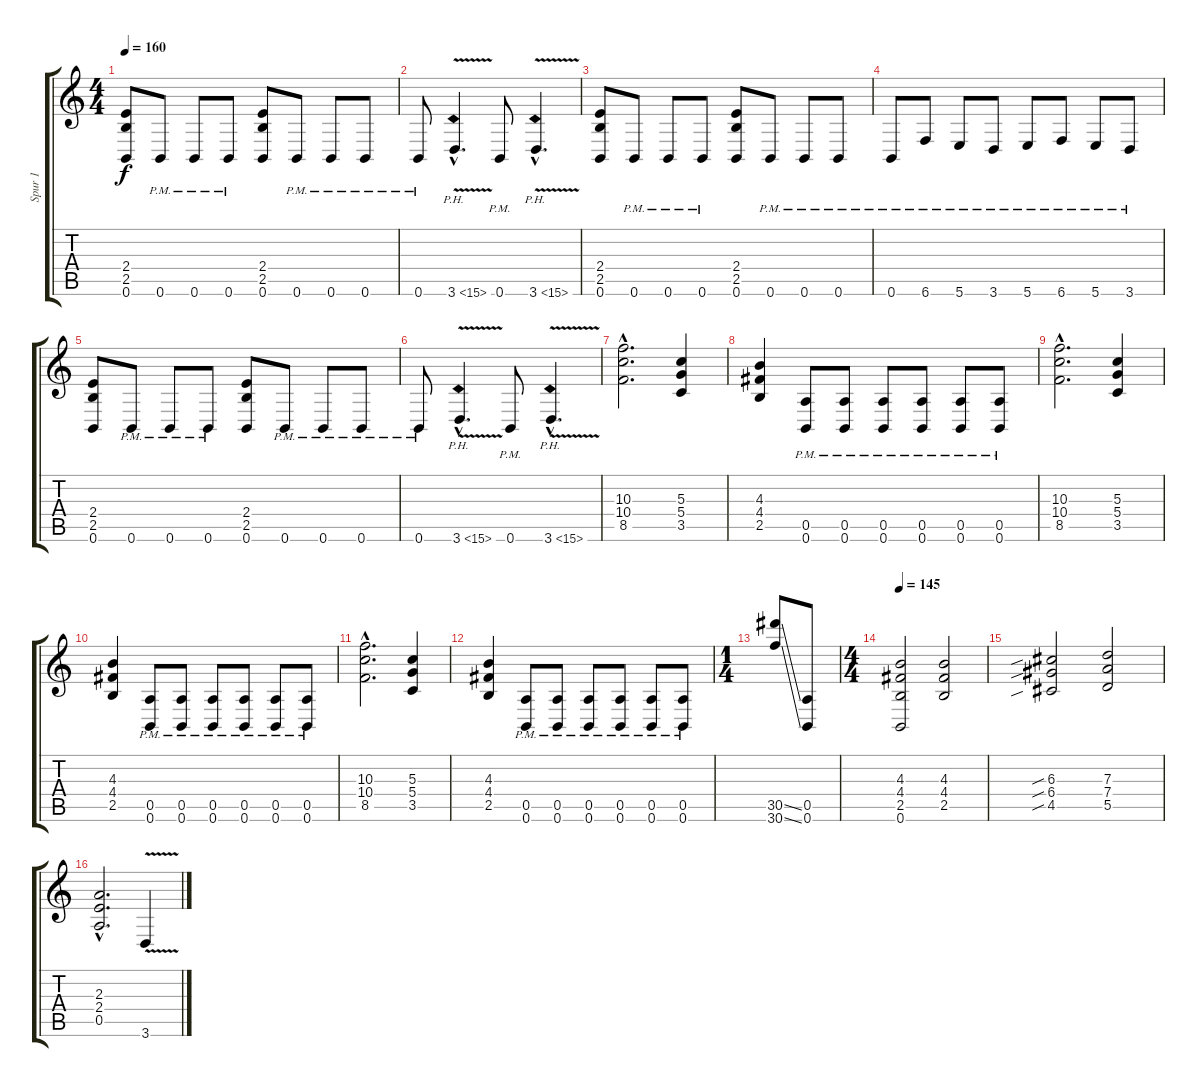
\track ("Spur 1" "Spur 1") {instrument distortionguitar}
\staff {score tabs}
\tuning (E4 B3 G3 D3 A2 B1) {hide}
\ts (4 4)
\tempo 160
\clef g2
\ks c
(2.4 2.5 0.6).8{dy f} 0.6{pm}.8 0.6{pm}.8 0.6{pm}.8 (2.4 2.5 0.6).8 0.6{pm}.8 0.6{pm}.8 0.6{pm}.8 |
0.6{pm}.8 3.6{ph 12 v hac}.4{d} 0.6{pm}.8 3.6{ph 12 v hac}.4{d} |
(2.4 2.5 0.6).8 0.6{pm}.8 0.6{pm}.8 0.6{pm}.8 (2.4 2.5 0.6).8 0.6{pm}.8 0.6{pm}.8 0.6{pm}.8 |
0.6{pm}.8 6.6{pm}.8 5.6{pm}.8 3.6{pm}.8 5.6{pm}.8 6.6{pm}.8 5.6{pm}.8 3.6{pm}.8 |
(2.4 2.5 0.6).8 0.6{pm}.8 0.6{pm}.8 0.6{pm}.8 (2.4 2.5 0.6).8 0.6{pm}.8 0.6{pm}.8 0.6{pm}.8 |
0.6{pm}.8 3.6{ph 12 v hac}.4{d} 0.6{pm}.8 3.6{ph 12 v hac}.4{d} |
(10.3{hac} 10.4{hac} 8.5{hac}).2{d} (5.3 5.4 3.5).4 |
(4.3 4.4 2.5).4 (0.5{pm} 0.6{pm}).8 (0.5{pm} 0.6{pm}).8 (0.5{pm} 0.6{pm}).8 (0.5{pm} 0.6{pm}).8 (0.5{pm} 0.6{pm}).8 (0.5{pm} 0.6{pm}).8 |
(10.3{hac} 10.4{hac} 8.5{hac}).2{d} (5.3 5.4 3.5).4 |
(4.3 4.4 2.5).4 (0.5{pm} 0.6{pm}).8 (0.5{pm} 0.6{pm}).8 (0.5{pm} 0.6{pm}).8 (0.5{pm} 0.6{pm}).8 (0.5{pm} 0.6{pm}).8 (0.5{pm} 0.6{pm}).8 |
(10.3{hac} 10.4{hac} 8.5{hac}).2{d} (5.3 5.4 3.5).4 |
(4.3 4.4 2.5).4 (0.5{pm} 0.6{pm}).8 (0.5{pm} 0.6{pm}).8 (0.5{pm} 0.6{pm}).8 (0.5{pm} 0.6{pm}).8 (0.5{pm} 0.6{pm}).8 (0.5{pm} 0.6{pm}).8 |
\ts (1 4)
(30.5{ss} 30.6{ss}).8{instrument guitarharmonics} (0.5 0.6).8 |
\ts (4 4)
\tempo 145
(4.3 4.4 2.5 0.6).2{instrument distortionguitar} (4.3 4.4 2.5).2 |
(6.3{sib} 6.4{sib} 4.5{sib}).2 (7.3 7.4 5.5).2 |
(2.3{hac} 2.4{hac} 0.5{hac}).2{d} 3.6{v}.4
